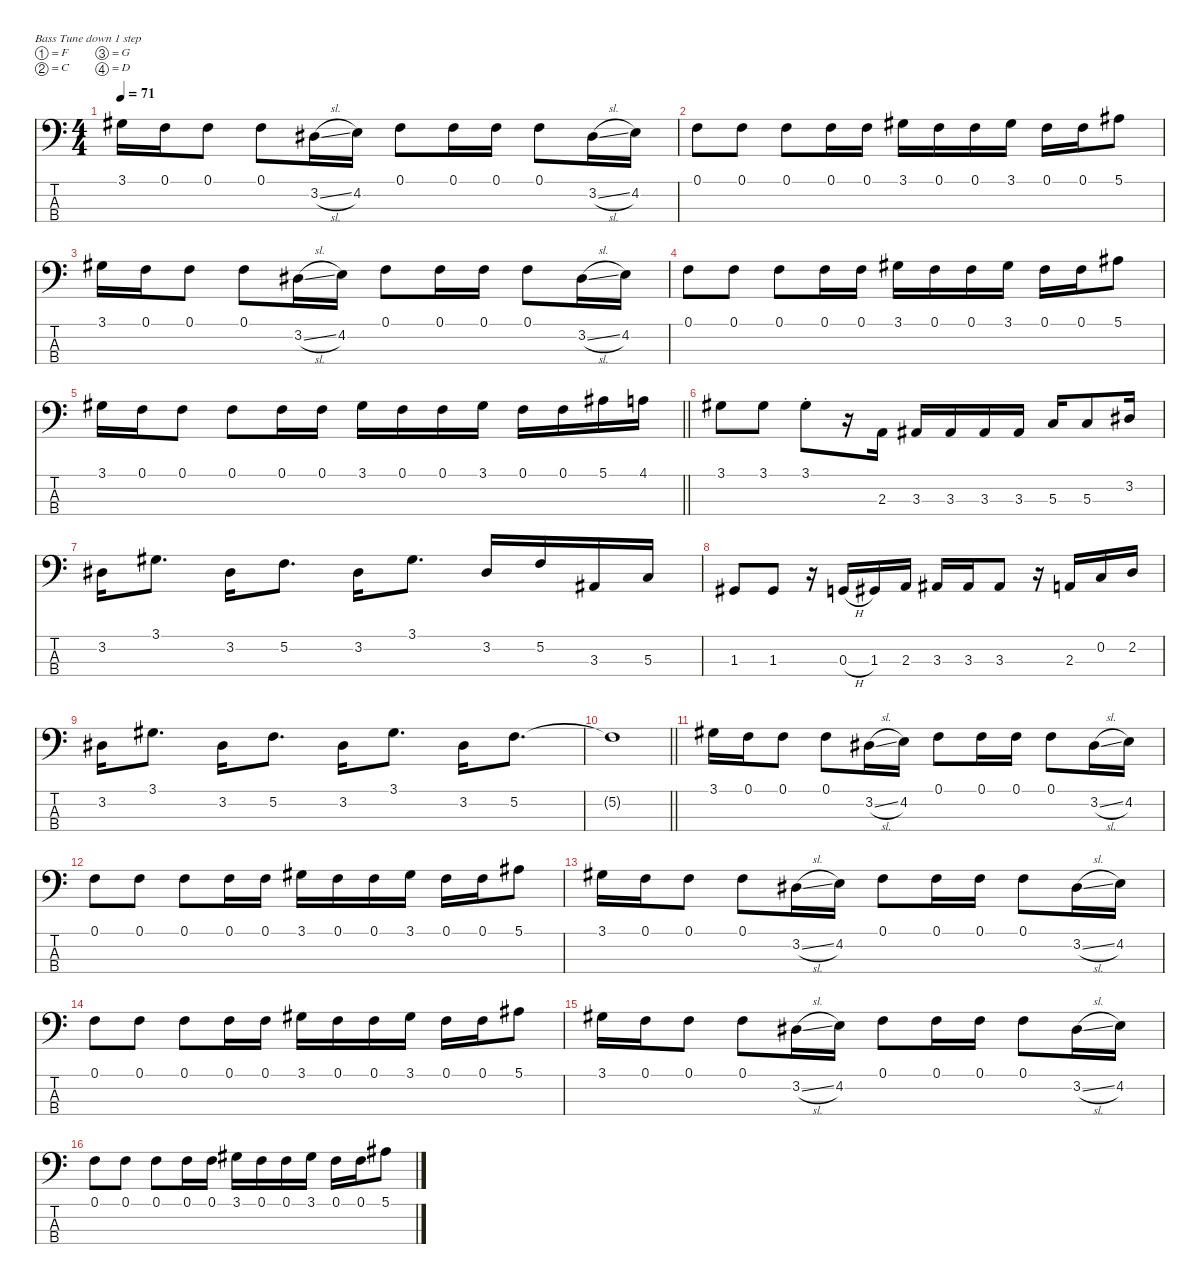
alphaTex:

\defaultSystemsLayout 4
\hideDynamics
\bracketExtendMode nobrackets
\singleTrackTrackNamePolicy hidden
\multiTrackTrackNamePolicy hidden
\firstSystemTrackNameMode fullname
\firstSystemTrackNameOrientation horizontal
\otherSystemsTrackNameOrientation horizontal
\track ("Bass" "el.bs.") {instrument electricbassfinger}
\staff {score tabs}
\tuning (F2 C2 G1 D1)
\ts (4 4)
\tempo 71
\clef f4
\ks c
3.1{acc #}.16{dy mf beam Down} 0.1.16{beam Down} 0.1.8{beam Down} 0.1.8{beam Down} 3.2{sl acc #}.16{beam Down} 4.2.16{beam Down} 0.1.8{beam Down} 0.1.16{beam Down} 0.1.16{beam Down} 0.1.8{beam Down} 3.2{sl acc #}.16{beam Down} 4.2.16{beam Down} |
0.1.8{beam Down} 0.1.8{beam Down} 0.1.8{beam Down} 0.1.16{beam Down} 0.1.16{beam Down} 3.1{acc #}.16{beam Down} 0.1.16{beam Down} 0.1.16{beam Down} 3.1{acc #}.16{beam Down} 0.1.16{beam Down} 0.1.16{beam Down} 5.1{acc #}.8{beam Down} |
3.1{acc #}.16{beam Down} 0.1.16{beam Down} 0.1.8{beam Down} 0.1.8{beam Down} 3.2{sl acc #}.16{beam Down} 4.2.16{beam Down} 0.1.8{beam Down} 0.1.16{beam Down} 0.1.16{beam Down} 0.1.8{beam Down} 3.2{sl acc #}.16{beam Down} 4.2.16{beam Down} |
0.1.8{beam Down} 0.1.8{beam Down} 0.1.8{beam Down} 0.1.16{beam Down} 0.1.16{beam Down} 3.1{acc #}.16{beam Down} 0.1.16{beam Down} 0.1.16{beam Down} 3.1{acc #}.16{beam Down} 0.1.16{beam Down} 0.1.16{beam Down} 5.1{acc #}.8{beam Down} |
\barLineRight lightlight
3.1{acc #}.16{beam Down} 0.1.16{beam Down} 0.1.8{beam Down} 0.1.8{beam Down} 0.1.16{beam Down} 0.1.16{beam Down} 3.1{acc #}.16{beam Down} 0.1.16{beam Down} 0.1.16{beam Down} 3.1{acc #}.16{beam Down} 0.1.16{beam Down} 0.1.16{beam Down} 5.1{acc #}.16{beam Down} 4.1.16{beam Down} |
3.1{acc #}.8{beam Down} 3.1{acc #}.8{beam Down} 3.1{st acc #}.8{beam Down} r.16{beam Down} 2.3.16{beam Down} 3.3{acc #}.16{beam Up} 3.3{acc #}.16{beam Up} 3.3{acc #}.16{beam Up} 3.3{acc #}.16{beam Up} 5.3.16{beam Up} 5.3.8{beam Up} 3.2{acc #}.16{beam Up} |
3.2{acc #}.16{beam Down} 3.1{acc #}.8{d beam Down} 3.2{acc #}.16{beam Down} 5.2.8{d beam Down} 3.2{acc #}.16{beam Down} 3.1{acc #}.8{d beam Down} 3.2{acc #}.16{beam Up} 5.2.16{beam Up} 3.3{acc #}.16{beam Up} 5.3.16{beam Up} |
1.3{acc #}.8{beam Up} 1.3{acc #}.8{beam Up} r.16{beam Up} 0.3{h}.16{beam Up} 1.3{acc #}.16{beam Up} 2.3.16{beam Up} 3.3{acc #}.16{beam Up} 3.3{acc #}.16{beam Up} 3.3{acc #}.8{beam Up} r.16{beam Up} 2.3.16{beam Up} 0.2.16{beam Up} 2.2.16{beam Up} |
3.2{acc #}.16{beam Down} 3.1{acc #}.8{d beam Down} 3.2{acc #}.16{beam Down} 5.2.8{d beam Down} 3.2{acc #}.16{beam Down} 3.1{acc #}.8{d beam Down} 3.2{acc #}.16{beam Down} 5.2.8{d beam Down} |
\barLineRight lightlight
5.2{t}.1{dy f beam Down} |
3.1{acc #}.16{dy mf beam Down} 0.1.16{beam Down} 0.1.8{beam Down} 0.1.8{beam Down} 3.2{sl acc #}.16{beam Down} 4.2.16{beam Down} 0.1.8{beam Down} 0.1.16{beam Down} 0.1.16{beam Down} 0.1.8{beam Down} 3.2{sl acc #}.16{beam Down} 4.2.16{beam Down} |
0.1.8{beam Down} 0.1.8{beam Down} 0.1.8{beam Down} 0.1.16{beam Down} 0.1.16{beam Down} 3.1{acc #}.16{beam Down} 0.1.16{beam Down} 0.1.16{beam Down} 3.1{acc #}.16{beam Down} 0.1.16{beam Down} 0.1.16{beam Down} 5.1{acc #}.8{beam Down} |
3.1{acc #}.16{beam Down} 0.1.16{beam Down} 0.1.8{beam Down} 0.1.8{beam Down} 3.2{sl acc #}.16{beam Down} 4.2.16{beam Down} 0.1.8{beam Down} 0.1.16{beam Down} 0.1.16{beam Down} 0.1.8{beam Down} 3.2{sl acc #}.16{beam Down} 4.2.16{beam Down} |
0.1.8{beam Down} 0.1.8{beam Down} 0.1.8{beam Down} 0.1.16{beam Down} 0.1.16{beam Down} 3.1{acc #}.16{beam Down} 0.1.16{beam Down} 0.1.16{beam Down} 3.1{acc #}.16{beam Down} 0.1.16{beam Down} 0.1.16{beam Down} 5.1{acc #}.8{beam Down} |
3.1{acc #}.16{beam Down} 0.1.16{beam Down} 0.1.8{beam Down} 0.1.8{beam Down} 3.2{sl acc #}.16{beam Down} 4.2.16{beam Down} 0.1.8{beam Down} 0.1.16{beam Down} 0.1.16{beam Down} 0.1.8{beam Down} 3.2{sl acc #}.16{beam Down} 4.2.16{beam Down} |
0.1.8{beam Down} 0.1.8{beam Down} 0.1.8{beam Down} 0.1.16{beam Down} 0.1.16{beam Down} 3.1{acc #}.16{beam Down} 0.1.16{beam Down} 0.1.16{beam Down} 3.1{acc #}.16{beam Down} 0.1.16{beam Down} 0.1.16{beam Down} 5.1{acc #}.8{beam Down}
